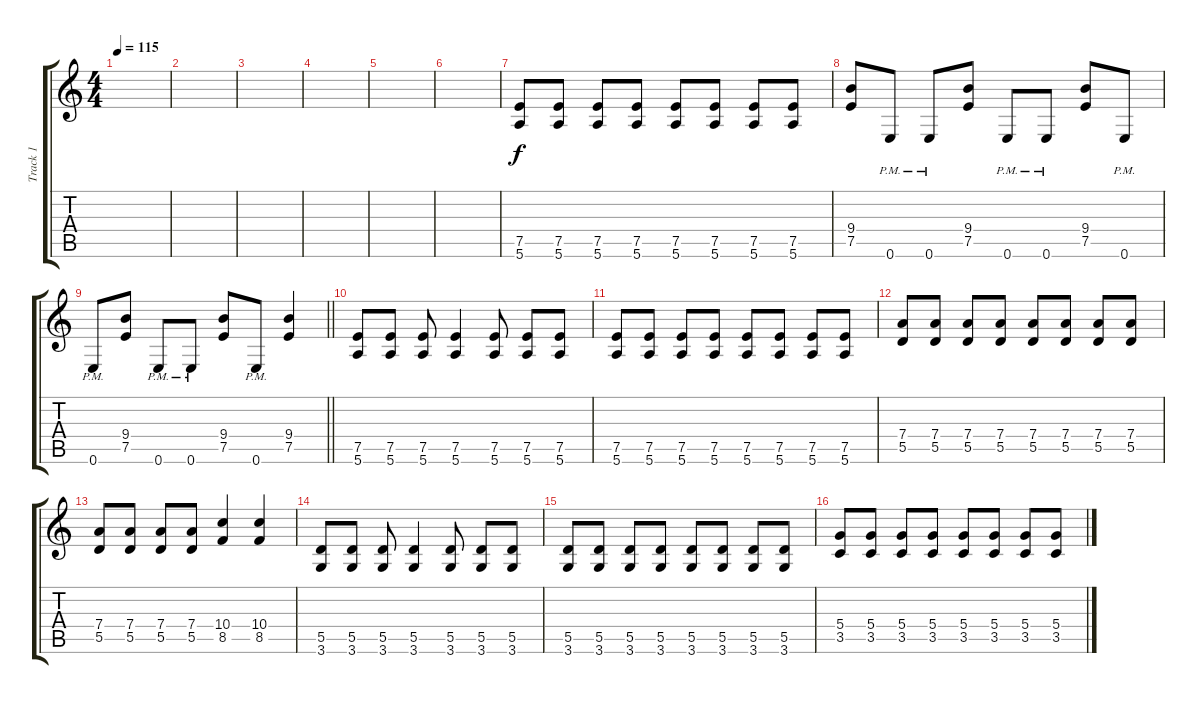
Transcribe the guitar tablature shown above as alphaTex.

\track ("Track 1" "Track 1") {instrument distortionguitar}
\staff {score tabs}
\tuning (E4 B3 G3 D3 A2 E2) {hide}
\ts (4 4)
\tempo 115
\clef g2
\ks c
|
|
|
|
|
|
(7.5 5.6).8 (7.5 5.6).8 (7.5 5.6).8 (7.5 5.6).8 (7.5 5.6).8 (7.5 5.6).8 (7.5 5.6).8 (7.5 5.6).8 |
(9.4 7.5).8 0.6{pm}.8 0.6{pm}.8 (9.4 7.5).8 0.6{pm}.8 0.6{pm}.8 (9.4 7.5).8 0.6{pm}.8 |
\barLineRight lightlight
0.6{pm}.8 (9.4 7.5).8 0.6{pm}.8 0.6{pm}.8 (9.4 7.5).8 0.6{pm}.8 (9.4 7.5).4 |
(7.5 5.6).8 (7.5 5.6).8 (7.5 5.6).8 (7.5 5.6).4 (7.5 5.6).8 (7.5 5.6).8 (7.5 5.6).8 |
(7.5 5.6).8 (7.5 5.6).8 (7.5 5.6).8 (7.5 5.6).8 (7.5 5.6).8 (7.5 5.6).8 (7.5 5.6).8 (7.5 5.6).8 |
(7.4 5.5).8 (7.4 5.5).8 (7.4 5.5).8 (7.4 5.5).8 (7.4 5.5).8 (7.4 5.5).8 (7.4 5.5).8 (7.4 5.5).8 |
(7.4 5.5).8 (7.4 5.5).8 (7.4 5.5).8 (7.4 5.5).8 (10.4 8.5).4 (10.4 8.5).4 |
(5.5 3.6).8 (5.5 3.6).8 (5.5 3.6).8 (5.5 3.6).4 (5.5 3.6).8 (5.5 3.6).8 (5.5 3.6).8 |
(5.5 3.6).8 (5.5 3.6).8 (5.5 3.6).8 (5.5 3.6).8 (5.5 3.6).8 (5.5 3.6).8 (5.5 3.6).8 (5.5 3.6).8 |
(5.4 3.5).8 (5.4 3.5).8 (5.4 3.5).8 (5.4 3.5).8 (5.4 3.5).8 (5.4 3.5).8 (5.4 3.5).8 (5.4 3.5).8
